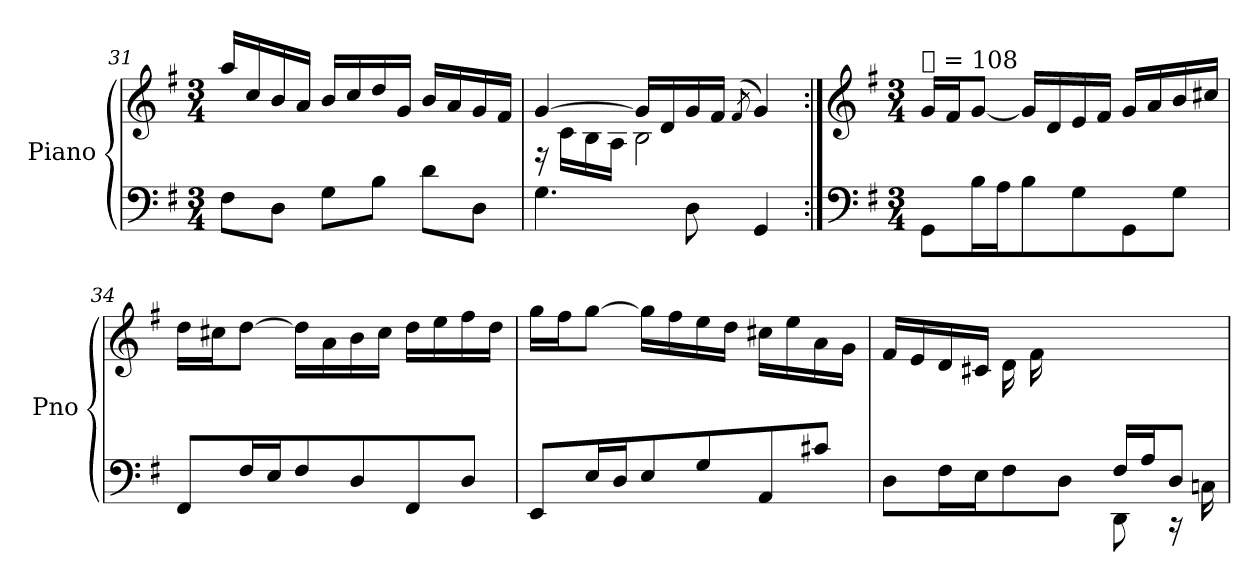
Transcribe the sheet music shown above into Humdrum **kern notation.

**kern	**kern
*part1	*part1
*staff2	*staff1
*I"Piano	*
*I'Pno	*
*clefF4	*clefG2
*k[f#]	*k[f#]
*M3/4	*M3/4
=31	=31
8F#\L	16aa/LL
.	16cc/
8D\J	16b/
.	16a/JJ
8G\L	16b/LL
.	16cc/
8B\J	16dd/
.	16g/JJ
8d\L	16b/LL
.	16a/
8D\J	16g/
.	16f#/JJ
=32	=32
*	*^
4.G\	[4g/	16rF
.	.	16c\LL
.	.	16B\
.	.	16A\JJ
.	16g/LL]	2B\
.	16d/	.
8D\	16g/	.
.	16f#/JJ	.
.	(8qf#/	.
4GG/	4g/)	.
*	*v	*v
!!LO:PB:g=z
=33:|!	=33:|!
*clefF4	*clefG2
*k[f#]	*k[f#]
*M3/4	*M3/4
!	!LO:TX:a:t=𝅘𝅥 = 108
8GG\L	16g/LL
.	16f#/J
16B\L	[8g/J
16A\J	.
8B\	16g/LL]
.	16d/
8G\	16e/
.	16f#/JJ
8GG\	16g/LL
.	16a/
8G\J	16b/
.	16cc#X/JJ
=34	=34
8FF#/L	16dd\LL
.	16cc#X\J
16F#/L	[8dd\J
16E/J	.
8F#/	16dd\LL]
.	16a\
8D/	16b\
.	16cc#\JJ
8FF#/	16dd\LL
.	16ee\
8D/J	16ff#\
.	16dd\JJ
=35	=35
8EE/L	16gg\LL
.	16ff#\J
16E/L	[8gg\J
16D/J	.
8E/	16gg\LL]
.	16ff#\
8G/	16ee\
.	16dd\JJ
8AA/	16cc#X\LL
.	16ee\
8c#X/J	16a\
.	16g\JJ
!!LO:LB:g=z
=36	=36
*^	*
4.ryy	8D\L	16f#/LL
.	.	16e/
.	16F#\L	16d/
.	16E\J	16c#X/JJ
.	8F#\	16d\LL
.	.	16f#\
16A/	8D\J	4.ryy
16G/JJ	.	.
16F#/LL	8DD\	.
16A/J	.	.
8D/J	16rCC	.
.	16Cn\	.
*v	*v	*
=	=
*-	*-
